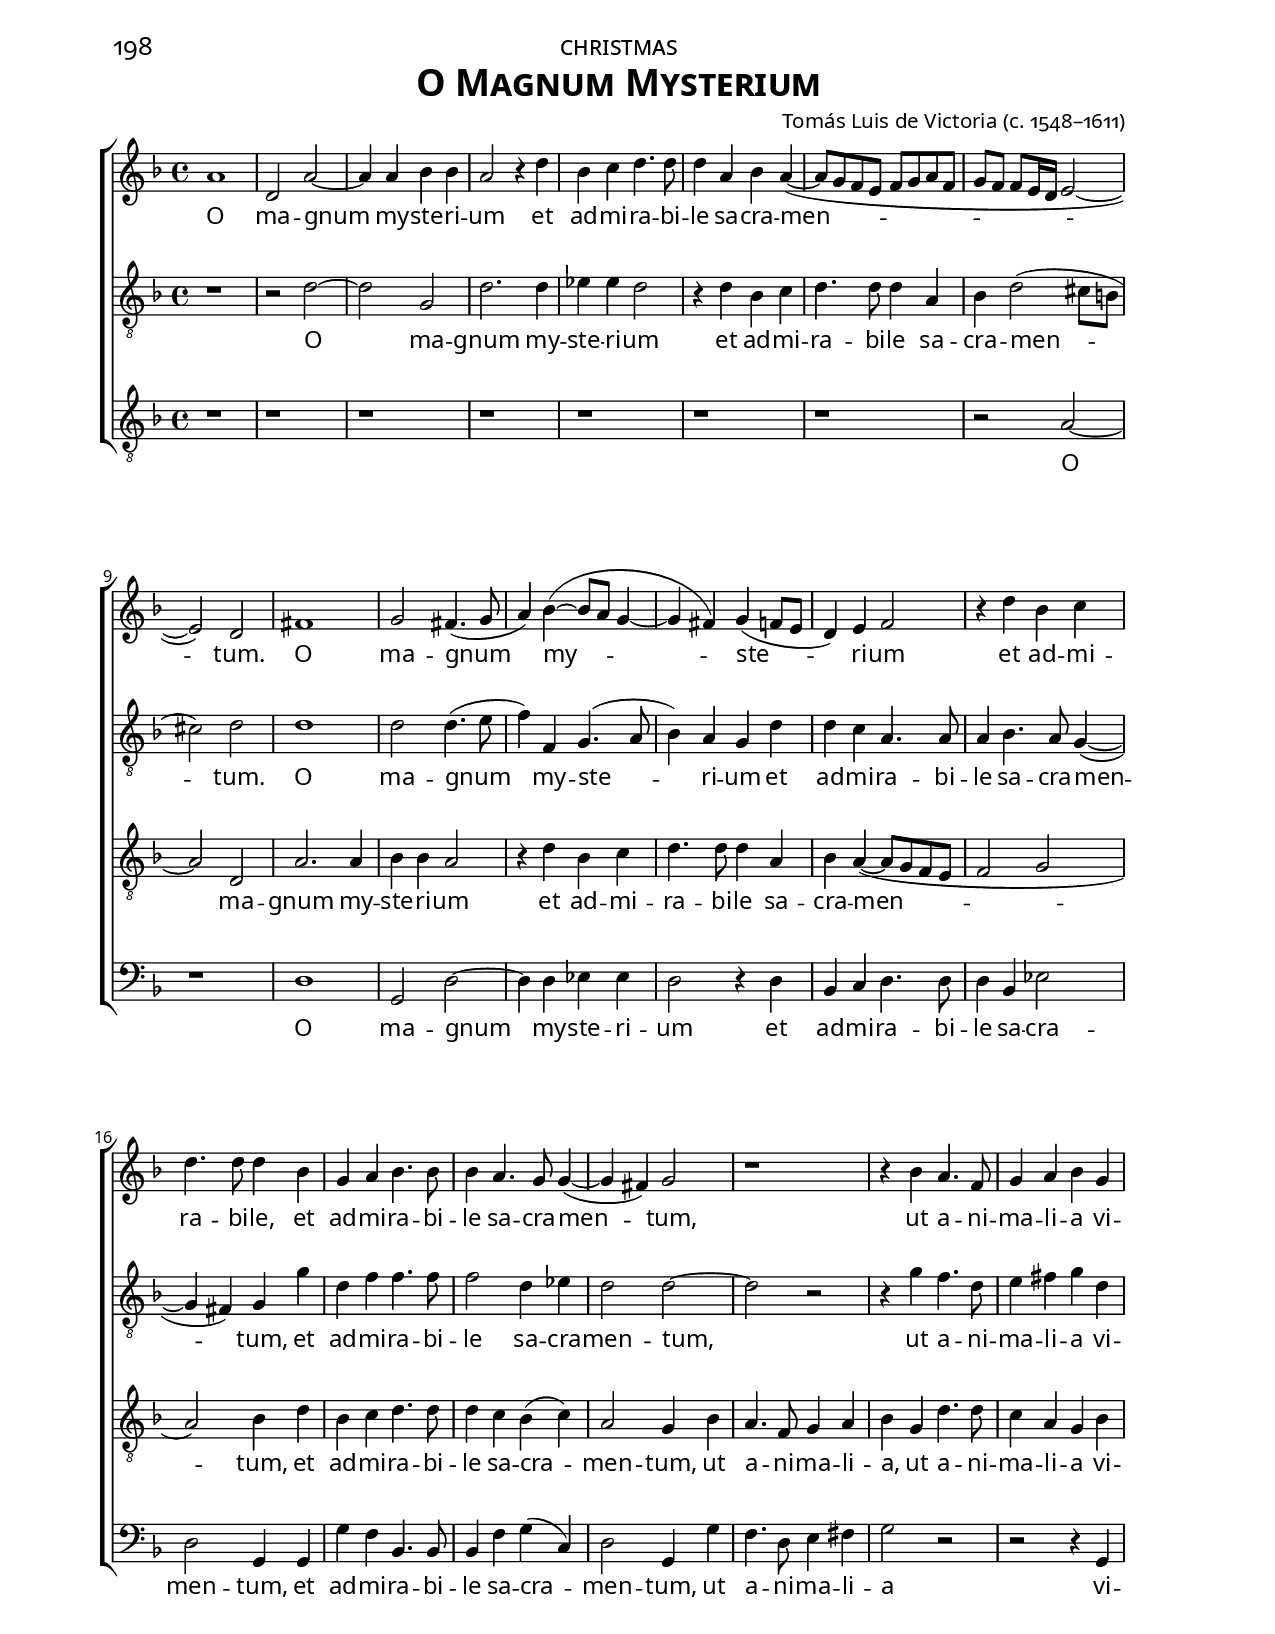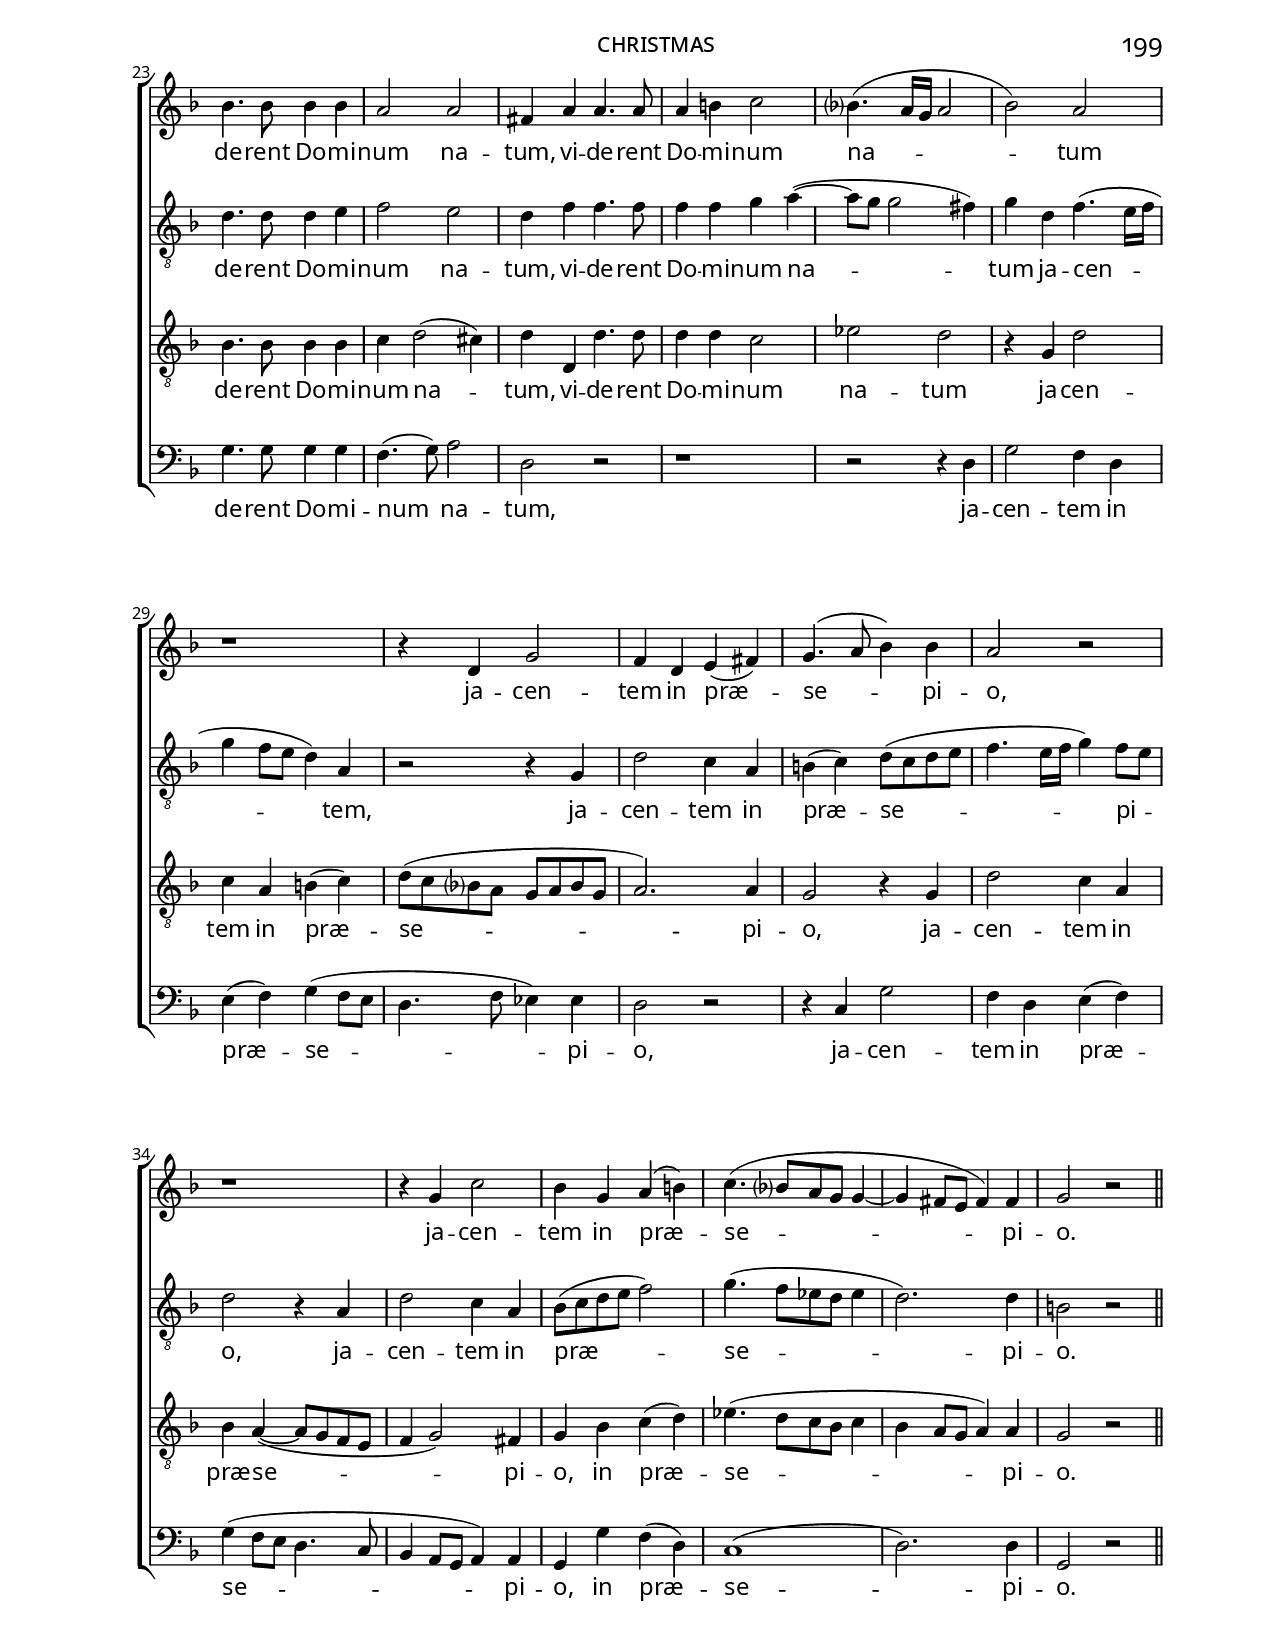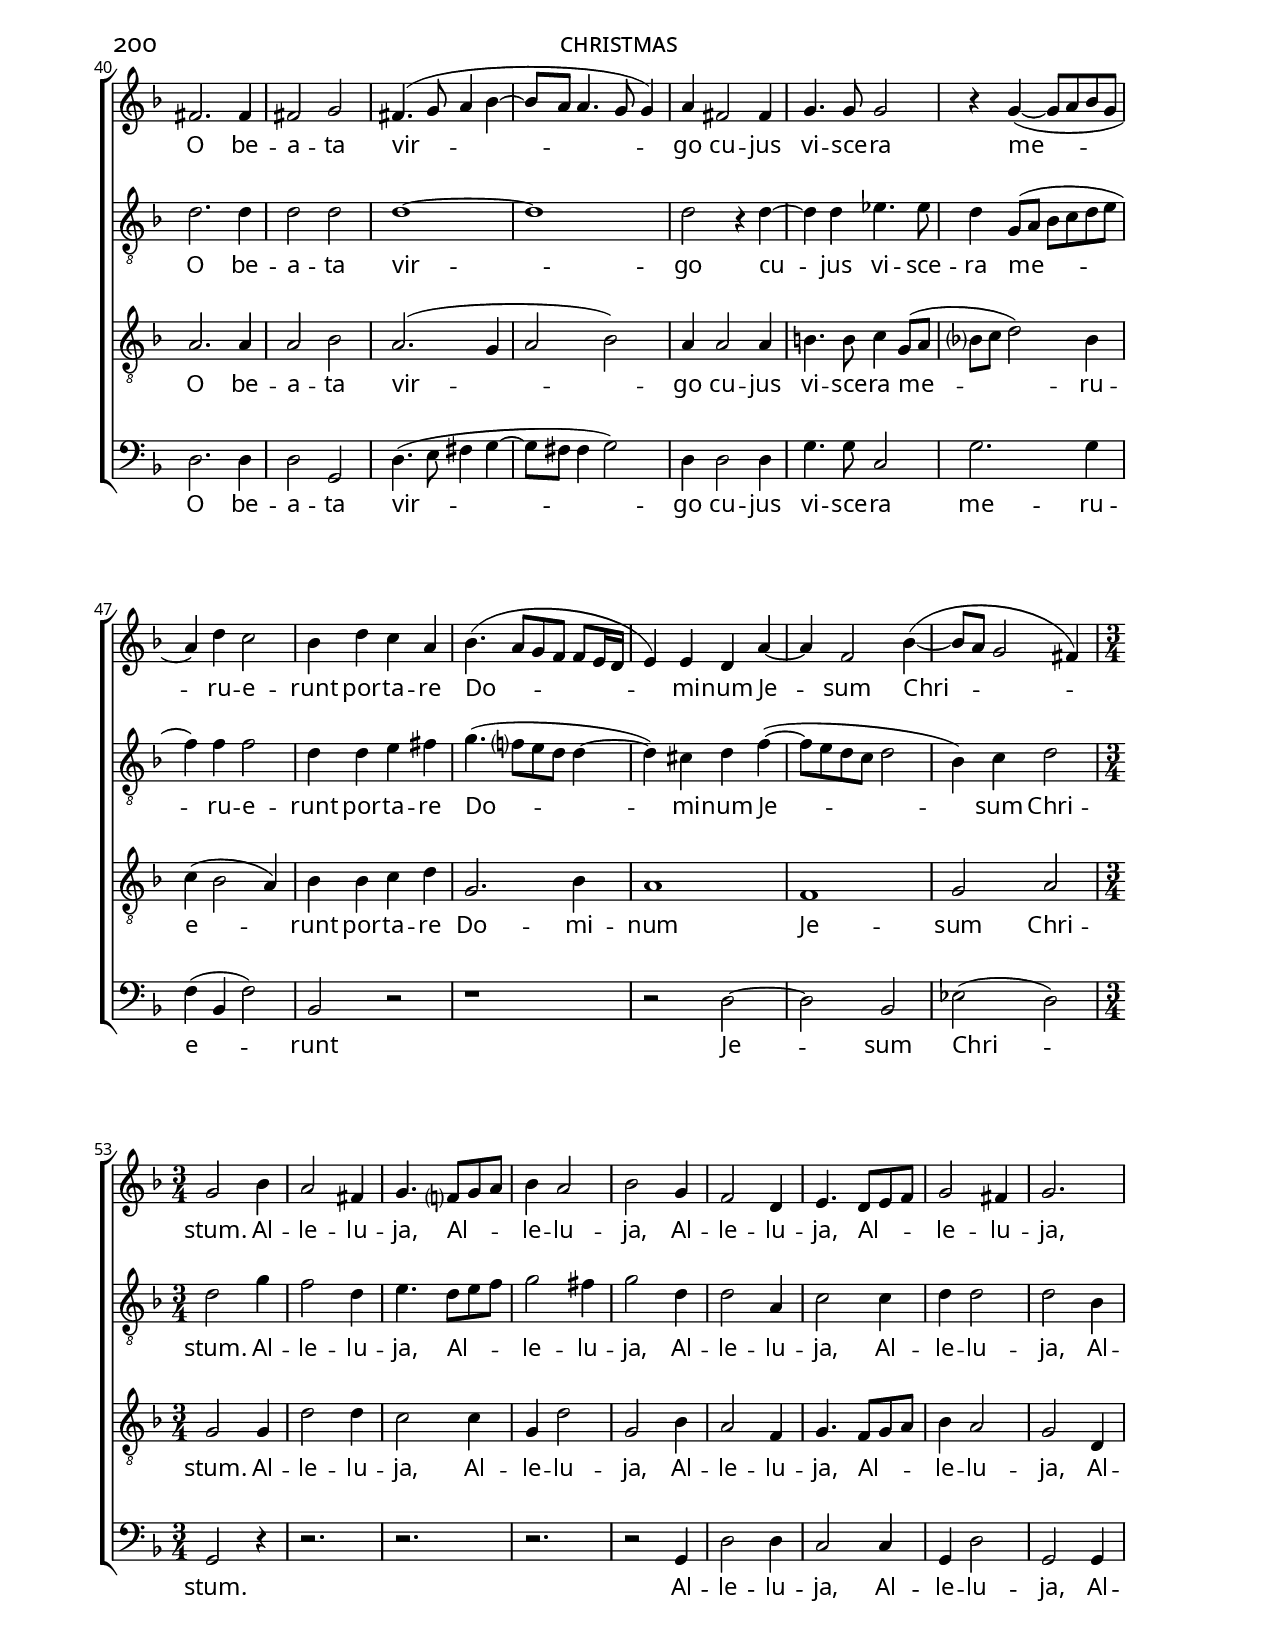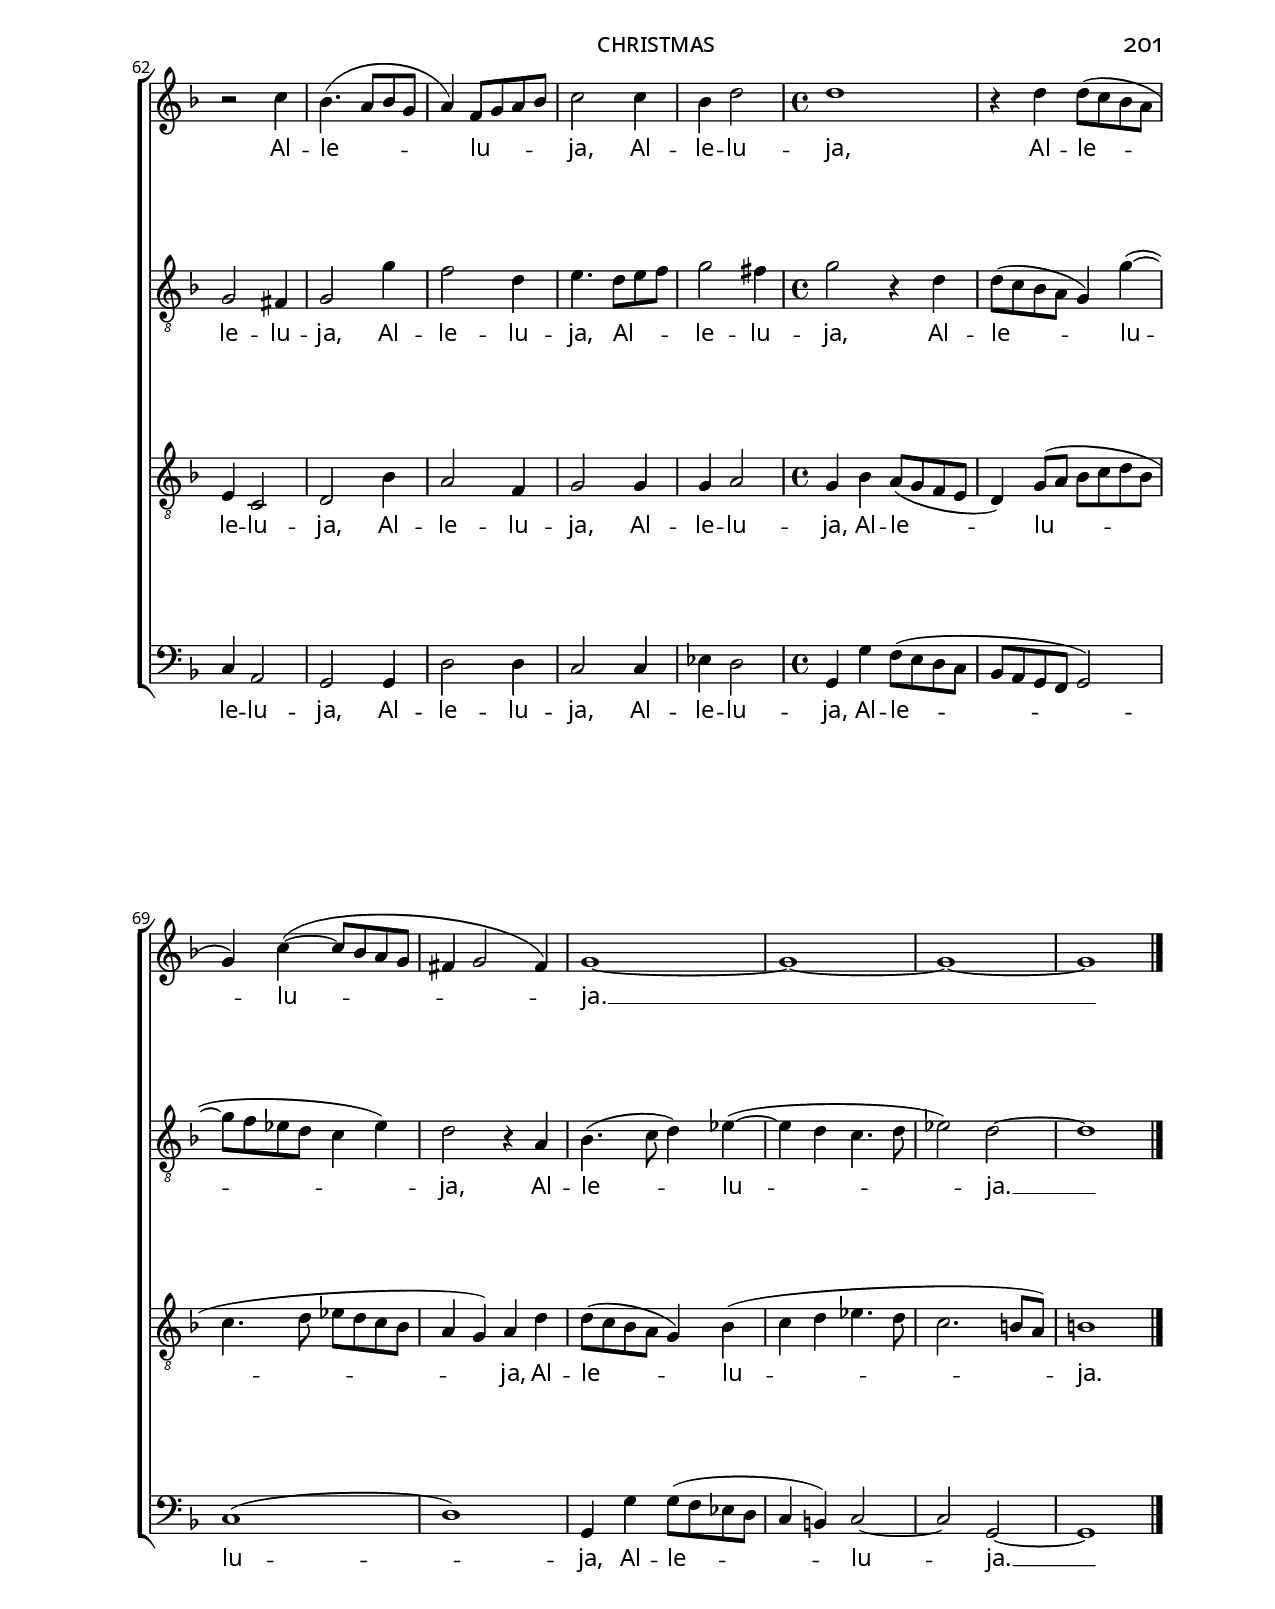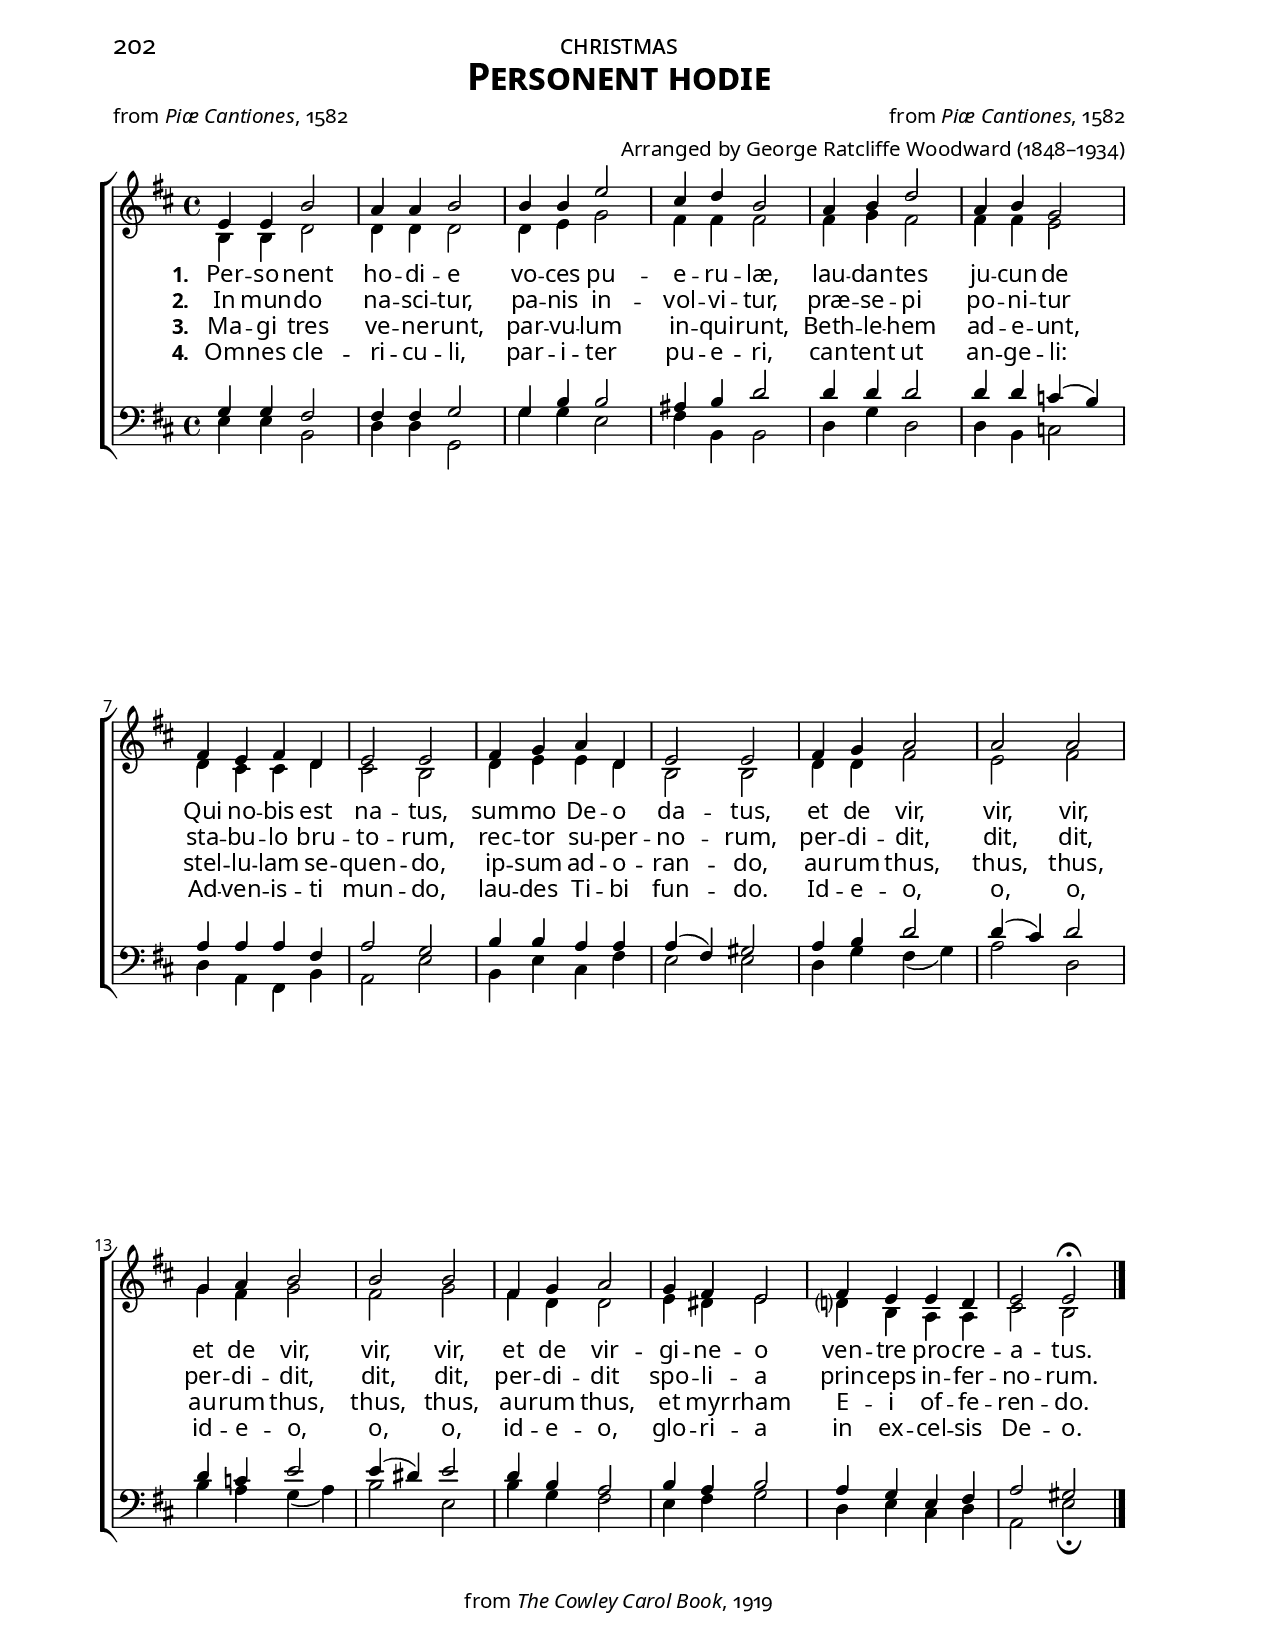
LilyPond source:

\version "2.14.2"
\include "util.ly"
\header {
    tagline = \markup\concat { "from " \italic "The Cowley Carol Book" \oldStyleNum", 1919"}
}
\paper {
  print-all-headers = ##t
  paper-height = 11\in
  paper-width = 8.5\in
  indent = 0\in
  %system-system-spacing = #'((basic-distance . 10) (padding . 0))
  system-system-spacing =
    #'((basic-distance . 0)
       (minimum-distance . 0)
       (padding . 0)
       (stretchability . 100))
  score-markup-spacing =
    #'((basic-distance . 0)
       (minimum-distance . 0)
       (padding . 0)
       (stretchability . 100))
%  top-markup-spacing =
%    #'((basic-distance . 0)
%       (minimum-distance . 0)
%       (padding . 0)
%       (stretchability . 0))
  ragged-last-bottom = ##f
  ragged-bottom = ##f
  two-sided = ##t
  inner-margin = 1\in
  outer-margin = 0.75\in
  top-margin = 0.26\in
  bottom-margin = 0.25\in
  first-page-number = #198
  print-first-page-number = ##t
  headerLine = \markup{\override #'(font-name . "Garamond Premier Pro") \smallCapsOldStyle"christmas"}
  oddHeaderMarkup = \markup\fill-line{
     \override #'(font-name . "Garamond Premier Pro")\abs-fontsize #12.5
     \combine 
        \fill-line{"" \on-the-fly #print-page-number-check-first
        \oldStylePageNum""
        }
        \fill-line{\headerLine}
  }
  evenHeaderMarkup = \markup {
     \override #'(font-name . "Garamond Premier Pro")\abs-fontsize #12.5
     \combine
        \on-the-fly #print-page-number-check-first
        \oldStylePageNum""
        \fill-line{\headerLine}
  }
}
#(set-global-staff-size 18) \paper{ #(define fonts (make-pango-font-tree "Garamond Premier Pro" "Garamond Premier Pro" "Garamond Premier Pro" (/ 18 20))) }
global = {
  \key f \major
  \time 4/4
  \dynamicUp
  %\set crescendoSpanner = #'dashed-line
  %\set midiInstrument = "recorder"
  \autoBeamOff
  \override DynamicTextSpanner #'style = #'none
}

sopMusic = \relative c' {
	a'1 |
  d,2 a'~ |
  a4 a bes bes |
  a2 r4 d |
  bes c d4. d8 |
  
  d4 a bes a(~ |
  a8[ g f e] f[ g a f] |
  g[ f] f[ e16 d] e2~ |
  e) d |
  fis1 |
  
  %page2
  g2 fis4.( g8 |
  a4) bes4(~ bes8[ a] g4~ |
  g fis) g( f8[ e] |
  d4) e f2 |
  r4 d' bes c |
  
  d4. d8 d4 bes |
  g a bes4. bes8 |
  bes4 a4. g8 g4(~ |
  g fis) g2 |
  r1 |
  
  r4 bes a4. f8 |
  g4 a bes g |
  bes4. bes8 bes4 bes |
  a2 a |
  fis4 a a4. a8 |
  
  %page3
  a4 b c2 |
  bes?4.( a16[ g] a2 |
  bes) a |
  r1 |
  r4 d, g2 |
  
  f4 d e( fis) |
  g4.( a8 bes4) bes |
  a2 r |
  r1 |
  r4 g c2 |
  
  bes4 g a( b) |
  c4.( bes?8[ a g] g4~ |
  g fis8[ e] fis4) fis |
  g2 r \bar"||"\pageBreak
  fis2. fis4 |
  fis2 g |
  
  %page4
  fis4.( g8 a4 bes~ |
  bes8[[ a] a4. g8 g4) |
  a fis2 fis4 |
  g4. g8 g2 |
  r4 g4~( g8[ a bes g] |
  
  a4) d c2 |
  bes4 d c a |
  bes4.( a8[ g f] f[ e16 d] |
  e4) e d a'~ |
  a f2 bes4~( |
  
  bes8[ a] g2 fis4) |
  \time 3/4
  g2 bes4 |
  a2 fis4 |
  g4. f?8[ g a] |
  bes4 a2 |
  bes2 g4 |
  
  %page5
  f2 d4 |
  e4. d8[ e f] |
  g2 fis4 |
  g2. |
  r2 c4 |
  bes4.( a8[ bes g] |
  
  a4) f8[ g a bes] |
  c2 c4 |
  bes4 d2 |
  \time 4/4
  d1 |
  r4 d d8([ c bes a] |
  
  g4) c4(~ c8[ bes a g] |
  fis4 g2 fis4) |
  g1~ |
  g~ |
  g~ |
  g \bar"|."
}
sopWords = \lyricmode {
  O ma -- gnum my -- ste -- ri -- um et ad -- mi -- ra -- bi -- le sa -- cra -- men -- tum.
    O ma -- gnum my -- ste -- ri -- um et ad -- mi -- ra -- bi -- le,
      et ad -- mi -- ra -- bi -- le
    sa -- cra -- men -- tum,
  ut a -- ni -- ma -- li -- a vi -- de -- rent Do -- mi -- num na -- tum,
    vi -- de -- rent Do -- mi -- num na -- tum
  ja -- cen -- tem in præ -- se -- pi -- o,
    ja -- cen -- tem in præ -- se -- pi -- o.
  
  O be -- a -- ta vir -- go cu -- jus vi -- sce -- ra
  me -- ru -- e -- runt por -- ta -- re Do -- mi -- num Je -- sum Chri -- stum.
  Al -- le -- lu -- ja,
  Al -- le -- lu -- ja,
  Al -- le -- lu -- ja,
  Al -- le -- lu -- ja,
  Al -- le -- lu -- ja,
  Al -- le -- lu -- ja,
  Al -- le -- lu -- ja. __
}

altoMusic = \relative c' {
  r1 |
  r2 d~ |
  d g, |
  d'2. d4 |
  ees4 ees d2 |
  
  r4 d bes c |
  d4. d8 d4 a |
  bes d2( cis8[ b] |
  cis2) d |
  d1 |
  
  %page2
  d2 d4.( e8 |
  f4) f, g4.( a8 |
  bes4) a g d' |
  d c a4. a8 |
  a4 bes4. a8 g4(~ |
  g fis) g g' |
  d f f4. f8 |
  f2 d4 ees |
  d2 d~ |
  d r2 |
  
  r4 g f4. d8 |
  e4 fis g d |
  d4. d8 d4 e |
  f2 e |
  d4 f f4. f8 |
  
  %page3
  f4 f g a(~ |
  a8[ g] g2 fis4) |
  g d f4.( e16[ f] |
  g4 f8[ e] d4) a |
  r2 r4 g |
  
  d'2 c4 a |
  b4( c) d8([ c d e] |
  f4. e16[ f] g4) f8[ e] |
  d2 r4 a |
  d2 c4 a |
  
  bes8([ c d e] f2) |
  g4.( f8[ ees d] ees4 |
  d2.) d4 |
  b2 r2 \bar"||"
  d2. d4 d2 d |
  
  %page 4
  d1~ |
  d |
  d2 r4 d~ |
  d d ees4. ees8 |
  d4 g,8([ a] bes[ c d e] |
  f4) f f2 |
  d4 d e fis |
  g4.( f?8[ e d] d4~ |
  d) cis d f~( |
  f8[ e d c] d2 |
  
  bes4) c d2 |
  \time 3/4
  d2 g4 |
  f2 d4 |
  e4. d8[ e f] |
  g2 fis4 |
  g2 d4 |
  
  %page 5
  d2 a4 |
  c2 c4 |
  d d2 |
  d bes4 |
  g2 fis4 |
  g2 g'4 |
  
  f2 d4 |
  e4. d8[ e f] |
  g2 fis4 |
  \time 4/4
  g2 r4 d |
  d8([ c bes a] g4) g'~( |
  g8[ f ees d] c4 ees) |
  d2 r4 a |
  bes4.( c8 d4) ees(~ |
  ees d c4. d8 |
  ees2) d~ |
  d1 \bar"|."
}
altoWords = \lyricmode {
  O ma -- gnum my -- ste -- ri -- um et ad -- mi -- ra -- bi -- le sa -- cra -- men -- tum.
    O ma -- gnum my -- ste -- ri -- um et ad -- mi -- ra -- bi -- le sa -- cra -- men -- tum,
      et ad -- mi -- ra -- bi -- le sa -- cra -- men -- tum,
  ut a -- ni -- ma -- li -- a vi -- de -- rent Do -- mi -- num na -- tum,
    vi -- de -- rent Do -- mi -- num na -- tum
  ja -- cen -- tem,
    ja -- cen -- tem
  in præ -- se -- pi -- o,
    ja -- cen -- tem in præ -- se -- pi -- o.
  
  O be -- a -- ta vir -- go cu -- jus vi -- sce -- ra
  me -- ru -- e -- runt por -- ta -- re Do -- mi -- num Je -- sum Chri -- stum.
  Al -- le -- lu -- ja,
  Al -- le -- lu -- ja,
  Al -- le -- lu -- ja,
  Al -- le -- lu -- ja,
  Al -- le -- lu -- ja,
  Al -- le -- lu -- ja,
  Al -- le -- lu -- ja,
  Al -- le -- lu -- ja,
  Al -- le -- lu -- ja. __
}

tenorMusic = \relative c' {
  \repeat unfold 7 { r1 }
  r2 a2~ |
  a d, |
  a'2. a4 |
  
  %page2
  bes4 bes a2 |
  r4 d bes c |
  d4. d8 d4 a |
  bes a~( a8[ g f e] |
  f2 g |
  
  a) bes4 d |
  bes c d4. d8 |
  d4 c bes( c) |
  a2 g4 bes |
  a4. f8 g4 a |
  
  bes g d'4. d8 |
  c4 a g bes |
  bes4. bes8 bes4 bes |
  c d2( cis4) |
  d d, d'4. d8 |
  
  %page3
  d4 d c2 |
  ees d |
  r4 g, d'2 |
  c4 a b( c) |
  d8([ c bes? a] g[ a bes g] |
  a2.) a4 |
  g2 r4 g |
  d'2 c4 a |
  bes a4~( a8[ g f e] |
  f4 g2) fis4 |
  
  g bes c( d) |
  ees4.( d8[ c bes] c4 |
  bes a8[ g] a4) a |
  g2 r \bar"||"
  a2. a4 a2 bes |
  
  %page4
  a2.( g4 a2 bes) |
  a4 a2 a4 |
  b4. b8 c4 g8([ a] |
  bes?[ c] d2) bes4 |
  
  c4( bes2 a4) |
  bes bes c d |
  g,2. bes4 |
  a1 f |
  
  g2 a |
  \time 3/4
  g2 g4 |
  d'2 d4 |
  c2 c4 |
  g d'2 |
  g, bes4 |
  
  %page5
  a2 f4 |
  g4. f8[ g a] |
  bes4 a2 |
  g d4 |
  e c2 |
  d bes'4 |
  
  a2 f4 |
  g2 g4 |
  g a2 |
  \time 4/4
  g4 bes a8([ g f e] |
  d4) g8([ a] bes[ c d bes] |
  c4. d8 ees[ d c bes] |
  a4 g) a d |
  d8([ c bes a] g4) bes( |
  c d ees4. d8 |
  c2. b8[ a]) |
  b1 \bar"|."
}

tenorWords = \lyricmode {
  O ma -- gnum my -- ste -- ri -- um et ad -- mi -- ra -- bi -- le sa -- cra -- men -- tum,
    et ad -- mi -- ra -- bi -- le sa -- cra -- men -- tum,
  ut a -- ni -- ma -- li -- a,
    ut a -- ni -- ma -- li -- a
  vi -- de -- rent Do -- mi -- num na -- tum,
    vi -- de -- rent Do -- mi -- num na -- tum
  ja -- cen -- tem in præ -- se -- pi -- o,
    ja -- cen -- tem in præ -- se -- pi -- o,
      in præ -- se -- pi -- o.
  
  O be -- a -- ta vir -- go cu -- jus vi -- sce -- ra
  me -- ru -- e -- runt por -- ta -- re Do -- mi -- num Je -- sum Chri -- stum.
  Al -- le -- lu -- ja,
  Al -- le -- lu -- ja,
  Al -- le -- lu -- ja,
  Al -- le -- lu -- ja,
  Al -- le -- lu -- ja,
  Al -- le -- lu -- ja,
  Al -- le -- lu -- ja,
  Al -- le -- lu -- ja,
  Al -- le -- lu -- ja.
}

bassMusic = \relative c' {
  \repeat unfold 9 { r1 }
  d,1 |
  
  %page2
  g,2 d'~ |
  d4 d ees ees |
  d2 r4 d |
  bes c d4. d8 |
  d4 bes ees2 |
  
  d2 g,4 g |
  g' f bes,4. bes8 |
  bes4 f' g( c,) |
  d2 g,4 g' |
  f4. d8 e4 fis |
  
  g2 r |
  r r4 g, |
  g'4. g8 g4 g |
  f4.( g8) a2 |
  d,2 r |
  
  %page3
  r1 |
  r2 r4 d |
  g2 f4 d |
  e( f) g( f8[ e] |
  d4. f8 ees4) ees |
  
  d2 r |
  r4 c g'2 |
  f4 d e( f) |
  g( f8[ e] d4. c8 |
  bes4 a8[ g] a4) a |
  
  g g' f( d) |
  c1( |
  d2.) d4 |
  g,2 r \bar"||"
  d'2. d4 |
  d2 g, |
  
  %page4
  d'4.( e8 fis4 g~ |
  g8[ fis] fis4 g2) |
  d4 d2 d4 |
  g4. g8 c,2 |
  g'2. g4 |
  
  f4( bes, f'2) |
  bes, r |
  r1 |
  r2 d~ |
  d bes |
  
  ees( d) |
  \time 3/4
  g,2 r4 |
  \repeat unfold 3 { r2. }
  r2 g4 |
  
  %page5
  d'2 d4 |
  c2 c4 |
  g d'2 |
  g, g4 |
  c a2 |
  g g4 |
  
  d'2 d4 |
  c2 c4 |
  ees d2 |
  \time 4/4
  g,4 g' f8([ e d c] |
  bes[ a g f] g2) |
  
  c1( |
  d) |
  g,4 g' g8([ f ees d] |
  c4 b) c2~ |
  c g~ |
  g1 \bar"|."
}
bassWords = \lyricmode {
  O ma -- gnum my -- ste -- ri -- um et ad -- mi -- ra -- bi -- le sa -- cra -- men -- tum,
    et ad -- mi -- ra -- bi -- le sa -- cra -- men -- tum,
  ut a -- ni -- ma -- li -- a vi -- de -- rent Do -- mi -- num na -- tum,
  ja -- cen -- tem in præ -- se -- pi -- o,
    ja -- cen -- tem in præ -- se -- pi -- o,
    in præ -- se -- pi -- o.
  
  O be -- a -- ta vir -- go cu -- jus vi -- sce -- ra
  me -- ru -- e -- runt Je -- sum Chri -- stum.
  Al -- le -- lu -- ja,
  Al -- le -- lu -- ja,
  Al -- le -- lu -- ja,
  Al -- le -- lu -- ja,
  Al -- le -- lu -- ja,
  Al -- le -- lu -- ja,
  Al -- le -- lu -- ja. __
}

pianoRH = \relative c' {
}
pianoLH = \relative c' {
}

\score {
<<
    \new ChoirStaff <<
    \new Staff = sop <<
      \new Voice = "sopranos" { \global \sopMusic }
    >>
    \new Lyrics = "sopranos"  \lyricsto "sopranos" \sopWords
    \new Staff = alt <<
      \clef "treble_8"
      \new Voice = "altos" { \global \altoMusic }
    >>
    \new Lyrics = "altos"  \lyricsto "altos" \altoWords
    \new Staff = ten <<
      \clef "treble_8"
      \new Voice = "tenors" { \global \tenorMusic }
    >>
    \new Lyrics = "tenors" \lyricsto "tenors" \tenorWords
    \new Staff = bas <<
      \clef bass
      \new Voice = "basses" { \global \bassMusic }
    >>
    \new Lyrics = "basses" \lyricsto "basses" \bassWords
  >>
%    \new PianoStaff << \new Staff { \new Voice { \pianoRH } } \new Staff { \clef "bass" \pianoLH } >>
  >>
  \layout {
  \context {
    \Lyrics
    \override LyricText #'font-size = #1.3
  }
    \context {
      \Lyrics
      \override LyricText #'font-size = #1.3
      %\override VerticalAxisGroup #'staff-affinity = #0
    }
    \context {
      \Score
      \override SpacingSpanner #'base-shortest-duration = #(ly:make-moment 1 8)
      \override SpacingSpanner #'common-shortest-duration = #(ly:make-moment 1 4)
    }
    \context {
      % Remove all empty staves
      \Staff \RemoveEmptyStaves \override VerticalAxisGroup #'remove-first = ##t
      
      \override VerticalAxisGroup #'staff-staff-spacing =
      #'((basic-distance . 0)
         (minimum-distance . 0)
         (padding . -1)
         (stretchability . 65))
    }
    \context {
      \Lyrics
      \override LyricText #'X-offset = #center-on-word
    }
  }
  \header {
    title = \markup{\override #'(font-name . "Garamond Premier Pro Semibold"){ \abs-fontsize #18 \smallCapsOldStyle"O Magnum Mysterium"}}
    composer = \markup\oldStyleNum"Tomás Luis de Victoria (c. 1548–1611)"
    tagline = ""
  }
}






























global = {
  \key d \major
  \time 4/4
  \autoBeamOff
}

sopMusic = \relative c' {
  e4 e |
  b'2 a4 a b2 b4 b |
  e2 cis4 d |
  b2 a4 b |
  
  d2 a4 b |
  g2 |
  fis4 e fis d |
  e2 e |
  fis4 g a d, |
  
  e2 e |
  fis4 g |
  a2 a |
  a g4 a |
  b2 b |
  b fis4 g |
  a2 g4 fis |
  e2 |
  fis4 e e d |
  e2 e\fermata \bar "|."
}
sopWords = \lyricmode {
  
}

altoMusic = \relative c' {
  b4 b |
  d2 d4 d |
  d2 d4 e |
  g2 fis4 fis |
  fis2 fis4 g |
  
  fis2 fis4 fis |
  e2 |
  d4 cis cis d |
  cis2 b |
  d4 e e d |
  
  b2 b |
  d4 d |
  fis2 e |
  fis g4 fis |
  g2 fis |
  
  g fis4 d |
  d2 e4 dis |
  e2 |
  d?4 b a a |
  cis2 b \bar "|."
}
altoWords = \lyricmode {
  \dropLyricsV
  \set stanza = #"1. "
  Per -- so -- nent ho -- di -- e
  vo -- ces pu -- e -- ru -- læ,
  lau -- dan -- tes ju -- cun -- de
  Qui no -- bis est na -- tus,
  sum -- mo De -- o da -- tus,
  et de vir, vir, vir,
  et de vir, vir, vir,
  et de vir -- gi -- ne -- o
  ven -- tre pro -- cre -- a -- tus.
}
altoWordsII = \lyricmode {
  \dropLyricsV
%\markup\italic
  \set stanza = #"2. "
  In mun -- do na -- sci -- tur,
  pa -- nis in -- vol -- vi -- tur,
  præ -- se -- pi po -- ni -- tur
  sta -- bu -- lo bru -- to -- rum,
  rec -- tor su -- per -- no -- rum,
  per -- di -- dit, dit, dit,
  per -- di -- dit, dit, dit,
  per -- di -- dit spo -- li -- a
  prin -- ceps in -- fer -- no -- rum.
}
altoWordsIII = \lyricmode {
  \dropLyricsV
  \set stanza = #"3. "
  Ma -- gi tres ve -- ne -- runt,
  par -- vu -- lum in -- qui -- runt,
  Beth -- le -- hem ad -- e -- unt,
  stel -- lu -- lam se -- quen -- do,
  ip -- sum ad -- o -- ran -- do,
  au -- rum thus, thus, thus,
  au -- rum thus, thus, thus,
  au -- rum thus, et myr -- rham
  E -- i of -- fe -- ren -- do.
}
altoWordsIV = \lyricmode {
  \dropLyricsV
  \set stanza = #"4. "
  Om -- nes cle -- ri -- cu -- li,
  par -- i -- ter pu -- e -- ri,
  can -- tent ut an -- ge -- li:
  Ad -- ven -- is -- ti mun -- do,
  lau -- des Ti -- bi fun -- do.
  Id -- e -- o, o, o,
  id -- e -- o, o, o,
  id -- e -- o, glo -- ri -- a
  in ex -- cel -- sis De -- o.
}
altoWordsV = \lyricmode {
  \set stanza = #"5. "
  \set ignoreMelismata = ##t
}
altoWordsVI = \lyricmode {
  \set stanza = #"6. "
  \set ignoreMelismata = ##t
}
tenorMusic = \relative c' {
  g4 g |
  fis2 fis4 fis |
  g2 g4 b |
  b2 ais4 b |
  d2 d4 d |
  
  d2 d4 d |
  c4( b) |
  a4 a a fis |
  a2 g |
  b4 b a a |
  
  a( fis) gis2 |
  a4 b |
  d2 d4( cis) |
  d2 d4 c |
  e2 e4( dis) |
  
  e2 d4 b |
  a2 b4 a |
  b2 |
  a4 g e fis |
  a2 gis \bar "|."
}
tenorWords = \lyricmode {

}

bassMusic = \relative c {
  e4 e |
  b2 d4 d |
  g,2 g'4 g |
  e2 fis4 b, |
  b2 d4 g |
  
  d2 d4 b |
  c2 |
  d4  a fis b |
  a2 e' |
  b4 e cis fis |
  
  e2 e |
  d4 g |
  fis( g) a2 |
  d, b'4 a |
  g( a) b2 |
  
  e, b'4 g |
  fis2 e4 fis |
  g2 |
  d4 e cis d |
  a2 e'\fermata \bar "|."
}
bassWords = \lyricmode {

}

pianoRH = \relative c' {
}
pianoLH = \relative c' {
}

\score {
  <<
   \new ChoirStaff <<
    \new Staff = women <<
      \new Voice = "sopranos" { \voiceOne << \global \sopMusic >> }
      \new Voice = "altos" { \voiceTwo << \global \altoMusic >> }
    >>
    \new Lyrics \with { alignAboveContext = #"women" \override VerticalAxisGroup #'nonstaff-relatedstaff-spacing = #'((basic-distance . 1))} \lyricsto "sopranos" \sopWords
    \new Lyrics = "altosVI"  \with { alignBelowContext = #"women" } \lyricsto "sopranos" \altoWordsVI
    \new Lyrics = "altosV"  \with { alignBelowContext = #"women" } \lyricsto "sopranos" \altoWordsV
    \new Lyrics = "altosIV"  \with { alignBelowContext = #"women" } \lyricsto "sopranos" \altoWordsIV
    \new Lyrics = "altosIII"  \with { alignBelowContext = #"women" } \lyricsto "sopranos" \altoWordsIII
    \new Lyrics = "altosII"  \with { alignBelowContext = #"women" } \lyricsto "sopranos" \altoWordsII
    \new Lyrics = "altos"  \with { alignBelowContext = #"women" \override VerticalAxisGroup #'nonstaff-relatedstaff-spacing = #'((basic-distance . 1)) } \lyricsto "sopranos" \altoWords
   \new Staff = men <<
      \clef bass
      \new Voice = "tenors" { \voiceOne << \global \tenorMusic >> }
      \new Voice = "basses" { \voiceTwo << \global \bassMusic >> }
    >>
    \new Lyrics \with { alignAboveContext = #"men" \override VerticalAxisGroup #'nonstaff-relatedstaff-spacing = #'((basic-distance . 1)) } \lyricsto "tenors" \tenorWords
    \new Lyrics \with { alignBelowContext = #"men" \override VerticalAxisGroup #'nonstaff-relatedstaff-spacing = #'((basic-distance . 1)) } \lyricsto "basses" \bassWords
  >>
%    \new PianoStaff << \new Staff { \new Voice { \pianoRH } } \new Staff { \clef "bass" \pianoLH } >>
  >>
  \layout {
  \context {
    \Lyrics
    \override LyricText #'font-size = #1.3
  }
    \context {
      \Score
      %\override SpacingSpanner #'base-shortest-duration = #(ly:make-moment 1 8)
      %\override SpacingSpanner #'common-shortest-duration = #(ly:make-moment 1 4)
    }
    \context {
      % Remove all empty staves
      % \Staff \RemoveEmptyStaves \override VerticalAxisGroup #'remove-first = ##t
    }
    \context {
      \Lyrics
      \override LyricText #'X-offset = #center-on-word
    }
  }
  \header {
    title = \markup{\override #'(font-name . "Garamond Premier Pro Semibold"){ \abs-fontsize #18 \smallCapsOldStyle"Personent hodie"}}
    poet = \markup \concat{"from " \italic "Piæ Cantiones" \oldStyleNum", 1582"}
    composer = \markup \concat{"from " \italic "Piæ Cantiones" \oldStyleNum", 1582"}
    arranger = \markup\oldStyleNum"Arranged by George Ratcliffe Woodward (1848–1934)"
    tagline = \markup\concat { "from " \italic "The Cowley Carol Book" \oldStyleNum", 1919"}
  }
}
